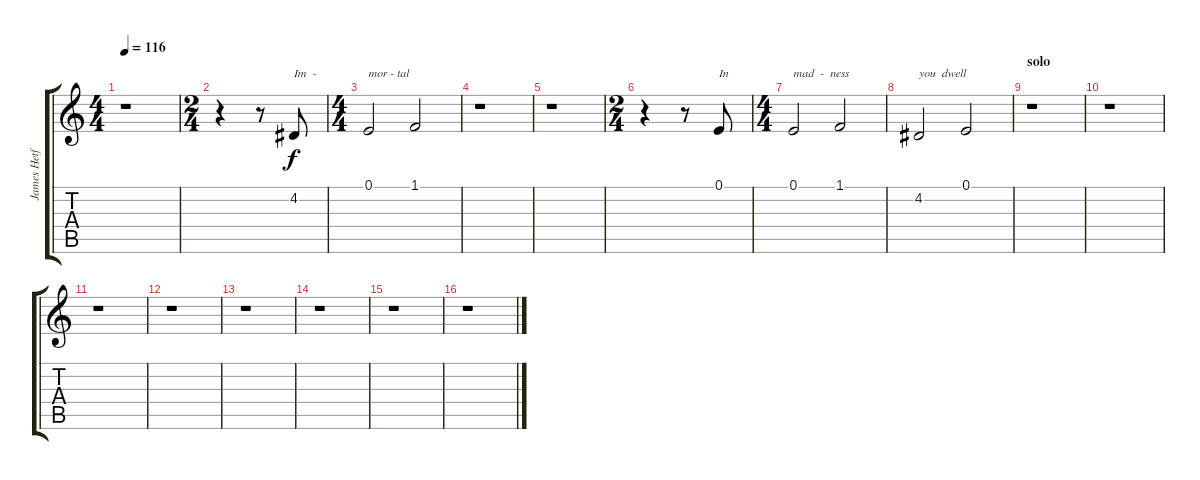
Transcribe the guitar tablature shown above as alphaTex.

\track ("James Hetfeild (Vocals)" "James Hetf") {instrument sopranosax}
\staff {score tabs}
\tuning (E4 B3 G3 D3 A2 D2) {hide}
\ts (4 4)
\tempo 116
\clef g2
\ks c
r.1{dy f} |
\ts (2 4)
r.4 r.8 4.2.8{txt "Im  -"} |
\ts (4 4)
0.1.2{txt "mor - tal"} 1.1.2 |
r.1 |
r.1 |
\ts (2 4)
r.4 r.8 0.1.8{txt "In"} |
\ts (4 4)
0.1.2{txt "mad  -  ness"} 1.1.2 |
4.2.2{txt "you  dwell"} 0.1.2 |
\section ("" "solo")
r.1 |
r.1 |
r.1 |
r.1 |
r.1 |
r.1 |
r.1 |
r.1
